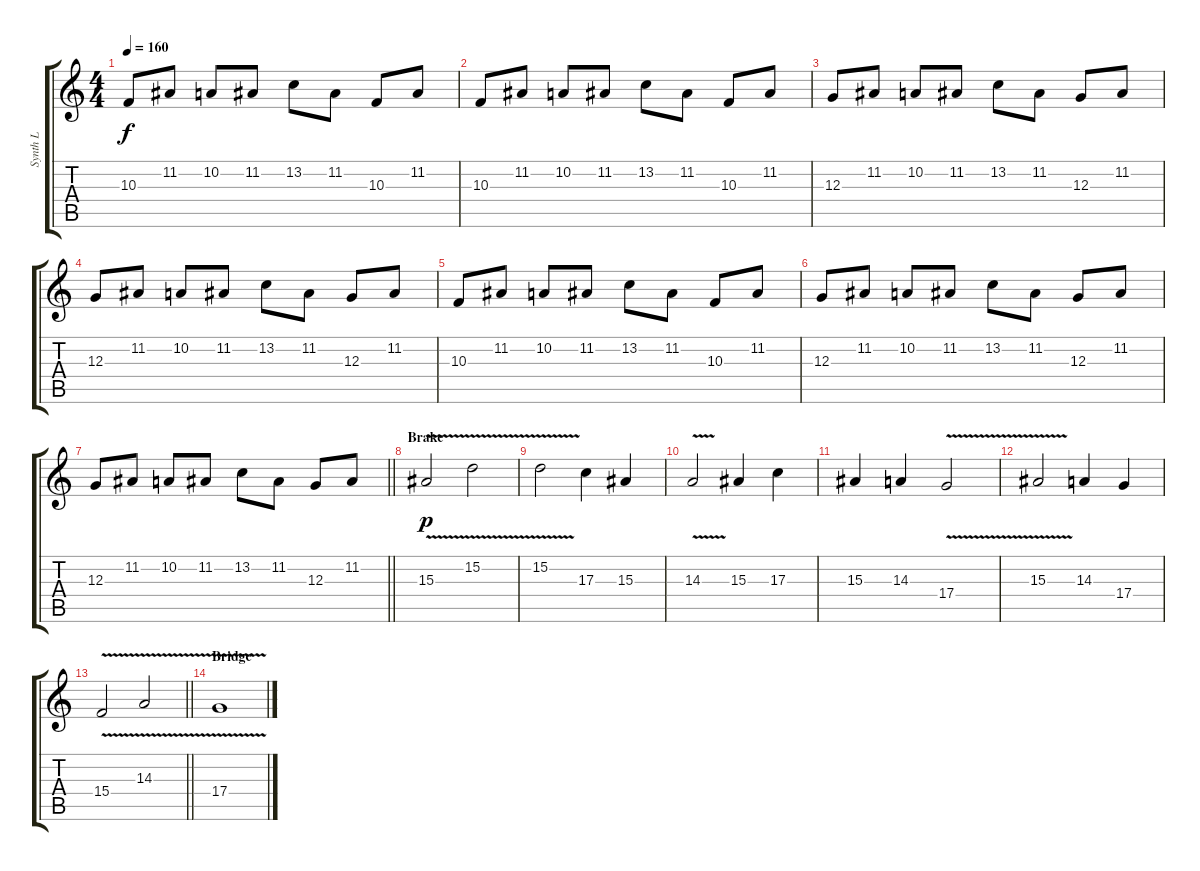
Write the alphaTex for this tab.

\track ("Synth L" "Synth L") {instrument orchestralharp}
\staff {score tabs}
\tuning (E4 B3 G3 D3 A2 E2) {hide}
\ts (4 4)
\tempo 160
\clef g2
\ks c
10.3.8{dy f} 11.2.8 10.2.8 11.2.8 13.2.8 11.2.8 10.3.8 11.2.8 |
10.3.8 11.2.8 10.2.8 11.2.8 13.2.8 11.2.8 10.3.8 11.2.8 |
12.3.8 11.2.8 10.2.8 11.2.8 13.2.8 11.2.8 12.3.8 11.2.8 |
12.3.8 11.2.8 10.2.8 11.2.8 13.2.8 11.2.8 12.3.8 11.2.8 |
10.3.8 11.2.8 10.2.8 11.2.8 13.2.8 11.2.8 10.3.8 11.2.8 |
12.3.8 11.2.8 10.2.8 11.2.8 13.2.8 11.2.8 12.3.8 11.2.8 |
\barLineRight lightlight
12.3.8 11.2.8 10.2.8 11.2.8 13.2.8 11.2.8 12.3.8 11.2.8 |
\section ("" "Brake")
15.3{v}.2{dy p instrument recorder} 15.2{v}.2 |
15.2{v}.2 17.3.4 15.3.4 |
14.3{v}.2 15.3.4 17.3.4 |
15.3.4 14.3.4 17.4{v}.2 |
15.3{v}.2 14.3.4 17.4.4 |
\barLineRight lightlight
15.4{v}.2 14.3{v}.2 |
\section ("" "Bridge")
17.4{v}.1
